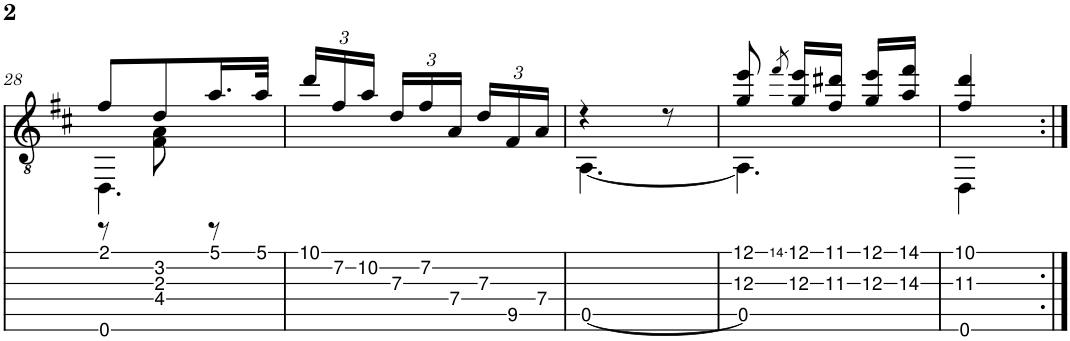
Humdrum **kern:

**kern	**kern
*part1	*part1
*staff2	*staff1
*I"Classical Guitar	*
*I'Guit.	*
!!LO:PB:g=z
*	*clefGv2
*k[f#c#]	*k[f#c#]
*D:	*D:
*M3/8	*M3/8
=28	=28
*^	*^
*	*^	*	*^
8f#L	4.DD	8r	8f#/L	4.DD\	8r
8d	.	8F# 8A	8d/	.	8F#\ 8A\
16.aL	.	8r	16.a/L	.	8r
32aJJk	.	.	32a/JJk	.	.
*v	*v	*v	*	*	*
*	*v	*v	*v
=29	=29
*Xbrackettup	*Xbrackettup
24ddLL	24dd/LL
24f#	24f#/
24a	24a/JJ
24d	24d/LL
24f#	24f#/
24A	24A/JJ
24d	24d/LL
24F#	24F#/
24AJJ	24A/JJ
=30	=30
*^	*^
4r	[4.AA	4r	[4.AA\
8r	.	8r	.
=31	=31	=31	=31
8g\ 8ee\L	4.AA]	8g/ 8ee/	4.AA\]
qff#	.	8qff#/	.
16g\ 16ee\L	.	16g/ 16ee/LL	.
16f#\ 16dd#X\	.	16f#/ 16dd#X/JJ	.
16g\ 16ee\	.	16g/ 16ee/LL	.
16a\ 16ff#\JJ	.	16a/ 16ff#/JJ	.
=32	=32	=32	=32
4f# 4dd	4DD	4f#/ 4dd/	4DD\
*v	*v	*	*
*	*v	*v
=:|!	=:|!
*-	*-
